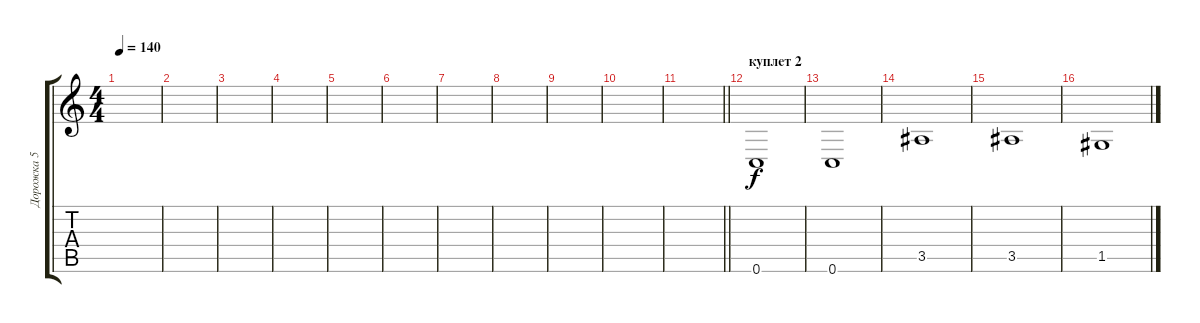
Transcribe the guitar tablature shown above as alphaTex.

\track ("Дорожка 5" "Дорожка 5") {instrument electricbassfinger}
\staff {score tabs}
\tuning (D4 A3 F3 C3 G2 C2) {hide}
\ts (4 4)
\tempo 140
\clef g2
\ks c
|
|
|
|
|
|
|
|
|
|
\barLineRight lightlight
|
\section ("" "куплет 2")
0.6.1 |
0.6.1 |
3.5.1 |
3.5.1 |
1.5.1
